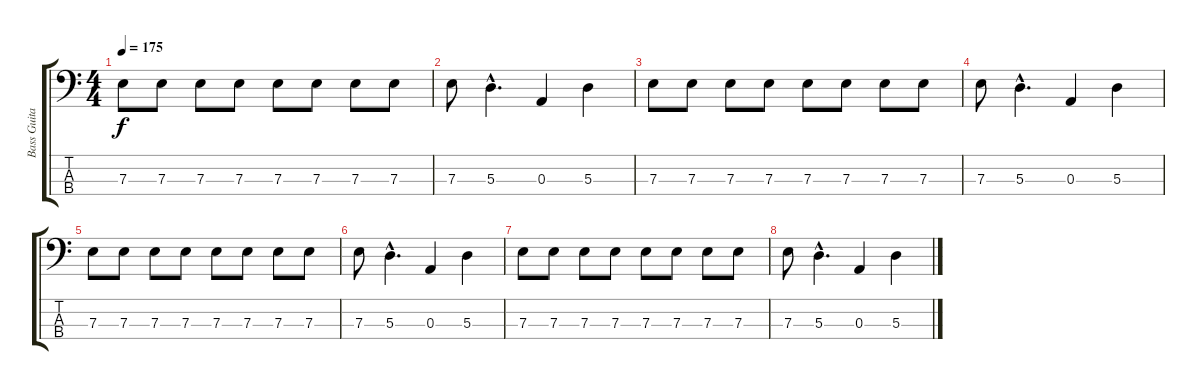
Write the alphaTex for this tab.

\track ("Bass Guitar" "Bass Guita") {instrument electricbassfinger}
\staff {score tabs}
\tuning (G2 D2 A1 E1) {hide}
\ts (4 4)
\tempo 175
\clef f4
\ks c
7.3.8{dy f} 7.3.8 7.3.8 7.3.8 7.3.8 7.3.8 7.3.8 7.3.8 |
7.3.8 5.3{hac}.4{d} 0.3.4 5.3.4 |
7.3.8 7.3.8 7.3.8 7.3.8 7.3.8 7.3.8 7.3.8 7.3.8 |
7.3.8 5.3{hac}.4{d} 0.3.4 5.3.4 |
7.3.8 7.3.8 7.3.8 7.3.8 7.3.8 7.3.8 7.3.8 7.3.8 |
7.3.8 5.3{hac}.4{d} 0.3.4 5.3.4 |
7.3.8 7.3.8 7.3.8 7.3.8 7.3.8 7.3.8 7.3.8 7.3.8 |
7.3.8 5.3{hac}.4{d} 0.3.4 5.3.4
